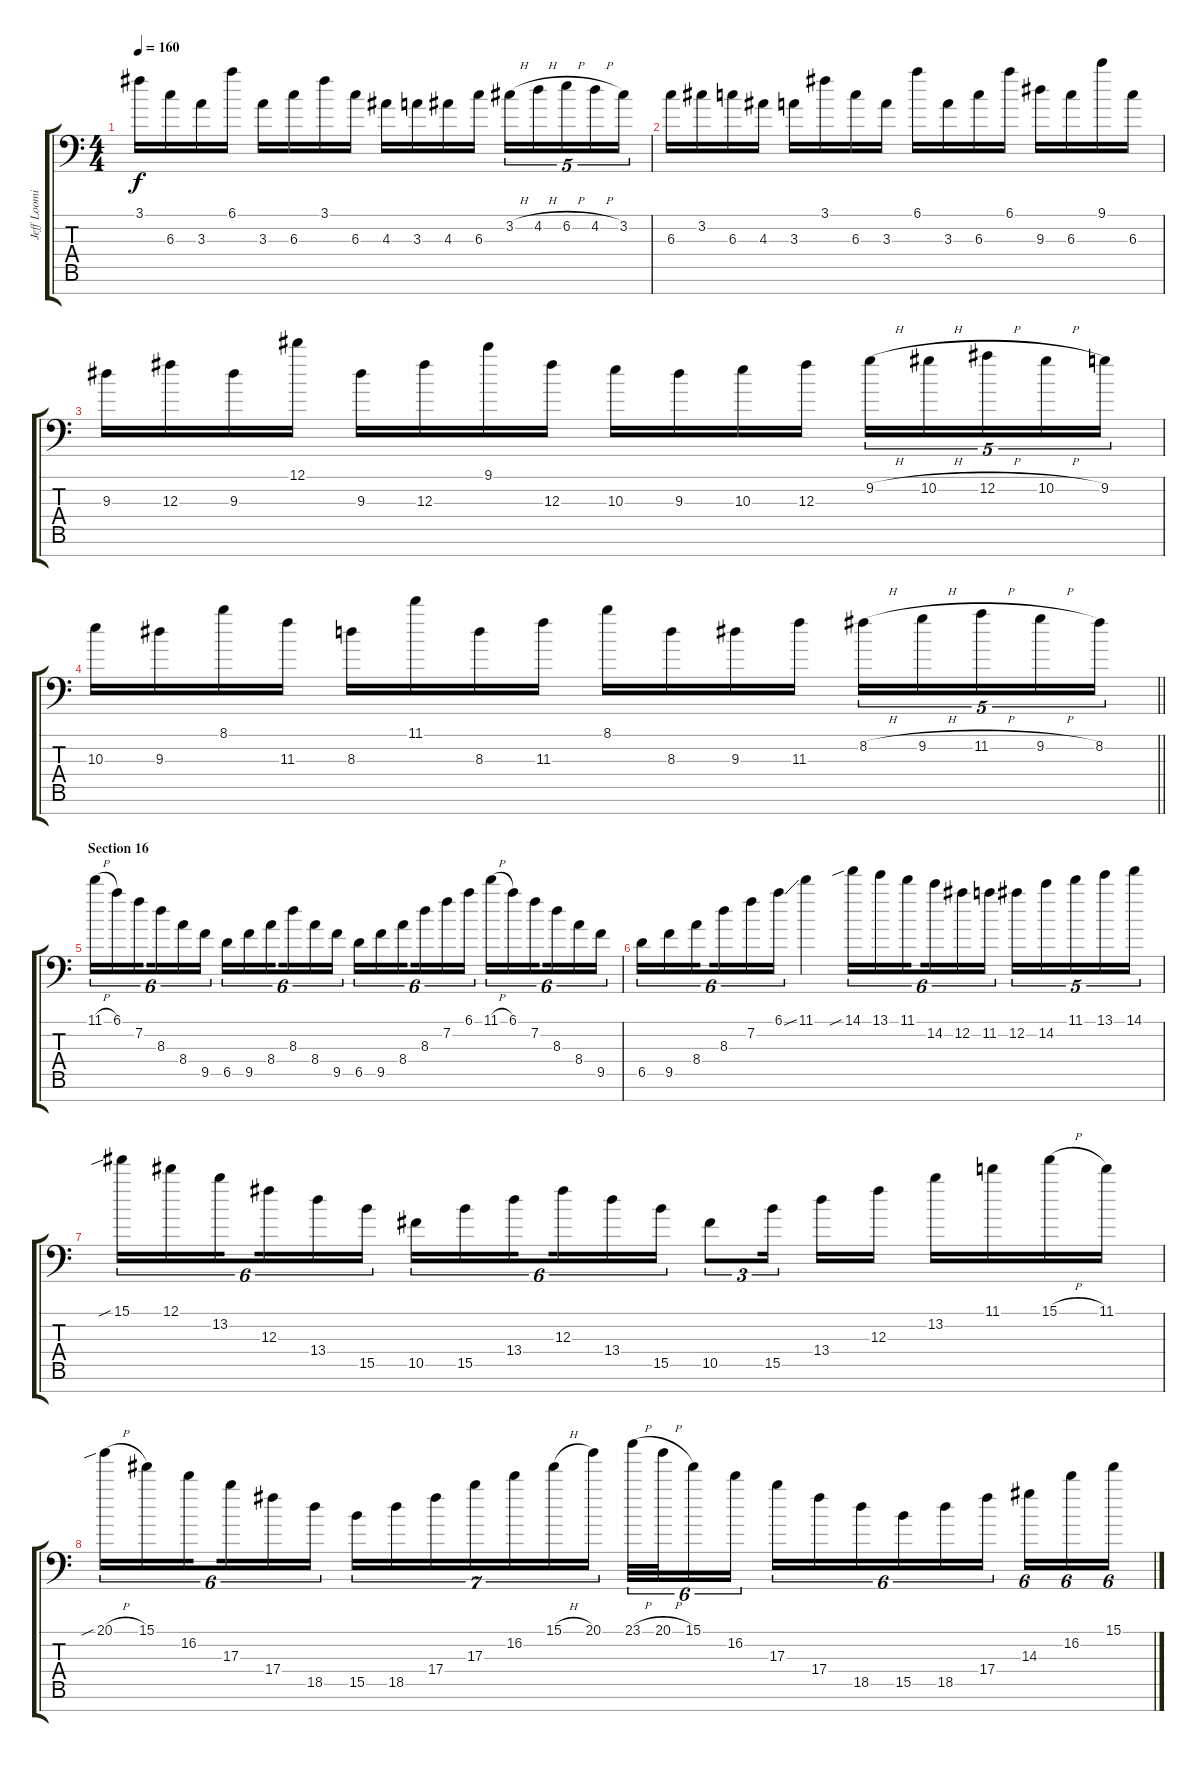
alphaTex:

\track ("Jeff Loomis - lead guitar 1" "Jeff Loomi") {instrument distortionguitar}
\staff {score tabs}
\tuning (Eb4 Bb3 Gb3 Db3 Ab2 Eb2 Bb1) {hide}
\ts (4 4)
\tempo 160
\clef f4
\ks c
3.1.16{dy f} 6.3.16 3.3.16 6.1.16 3.3.16 6.3.16 3.1.16 6.3.16 4.3.16 3.3.16 4.3.16 6.3.16 3.2{h}.16{tu (5 4)} 4.2{h}.16{tu (5 4)} 6.2{h}.16{tu (5 4)} 4.2{h}.16{tu (5 4)} 3.2.16{tu (5 4)} |
6.3.16 3.2.16 6.3.16 4.3.16 3.3.16 3.1.16 6.3.16 3.3.16 6.1.16 3.3.16 6.3.16 6.1.16 9.3.16 6.3.16 9.1.16 6.3.16 |
9.3.16 12.3.16 9.3.16 12.1.16 9.3.16 12.3.16 9.1.16 12.3.16 10.3.16 9.3.16 10.3.16 12.3.16 9.2{h}.16{tu (5 4)} 10.2{h}.16{tu (5 4)} 12.2{h}.16{tu (5 4)} 10.2{h}.16{tu (5 4)} 9.2.16{tu (5 4)} |
\barLineRight lightlight
10.3.16 9.3.16 8.1.16 11.3.16 8.3.16 11.1.16 8.3.16 11.3.16 8.1.16 8.3.16 9.3.16 11.3.16 8.2{h}.16{tu (5 4)} 9.2{h}.16{tu (5 4)} 11.2{h}.16{tu (5 4)} 9.2{h}.16{tu (5 4)} 8.2.16{tu (5 4)} |
\section ("" "Section 16")
11.1{h}.16{tu (6 4)} 6.1.16{tu (6 4)} 7.2.16{tu (6 4) beam splitsecondary} 8.3.16{tu (6 4)} 8.4.16{tu (6 4)} 9.5.16{tu (6 4)} 6.5.16{tu (6 4)} 9.5.16{tu (6 4)} 8.4.16{tu (6 4) beam splitsecondary} 8.3.16{tu (6 4)} 8.4.16{tu (6 4)} 9.5.16{tu (6 4)} 6.5.16{tu (6 4)} 9.5.16{tu (6 4)} 8.4.16{tu (6 4) beam splitsecondary} 8.3.16{tu (6 4)} 7.2.16{tu (6 4)} 6.1.16{tu (6 4)} 11.1{h}.16{tu (6 4)} 6.1.16{tu (6 4)} 7.2.16{tu (6 4) beam splitsecondary} 8.3.16{tu (6 4)} 8.4.16{tu (6 4)} 9.5.16{tu (6 4)} |
6.5.16{tu (6 4)} 9.5.16{tu (6 4)} 8.4.16{tu (6 4) beam splitsecondary} 8.3.16{tu (6 4)} 7.2.16{tu (6 4)} 6.1{ss}.16{tu (6 4)} 11.1.4 14.1{sib}.16{tu (6 4)} 13.1.16{tu (6 4)} 11.1.16{tu (6 4) beam splitsecondary} 14.2.16{tu (6 4)} 12.2.16{tu (6 4)} 11.2.16{tu (6 4)} 12.2.16{tu (5 4)} 14.2.16{tu (5 4)} 11.1.16{tu (5 4)} 13.1.16{tu (5 4)} 14.1.16{tu (5 4)} |
15.1{sib}.16{tu (6 4)} 12.1.16{tu (6 4)} 13.2.16{tu (6 4) beam splitsecondary} 12.3.16{tu (6 4)} 13.4.16{tu (6 4)} 15.5.16{tu (6 4)} 10.5.16{tu (6 4)} 15.5.16{tu (6 4)} 13.4.16{tu (6 4) beam splitsecondary} 12.3.16{tu (6 4)} 13.4.16{tu (6 4)} 15.5.16{tu (6 4)} 10.5.8{tu (3 2)} 15.5.16{tu (3 2) beam splitsecondary} 13.4.16 12.3.16 13.2.16 11.1.16 15.1{h}.16 11.1.16 |
20.1{sib h}.16{tu (6 4)} 15.1.16{tu (6 4)} 16.2.16{tu (6 4) beam splitsecondary} 17.3.16{tu (6 4)} 17.4.16{tu (6 4)} 18.5.16{tu (6 4)} 15.5.16{tu (7 4)} 18.5.16{tu (7 4)} 17.4.16{tu (7 4)} 17.3.16{tu (7 4)} 16.2.16{tu (7 4)} 15.1{h}.16{tu (7 4)} 20.1.16{tu (7 4)} 23.1{h}.32{tu (6 4)} 20.1{h}.32{tu (6 4)} 15.1.16{tu (6 4)} 16.2.16{tu (6 4) beam splitsecondary} 17.3.16{tu (6 4)} 17.4.16{tu (6 4)} 18.5.16{tu (6 4)} 15.5.16{tu (6 4)} 18.5.16{tu (6 4)} 17.4.16{tu (6 4) beam splitsecondary} 14.3.16{tu (6 4)} 16.2.16{tu (6 4)} 15.1.16{tu (6 4)}
